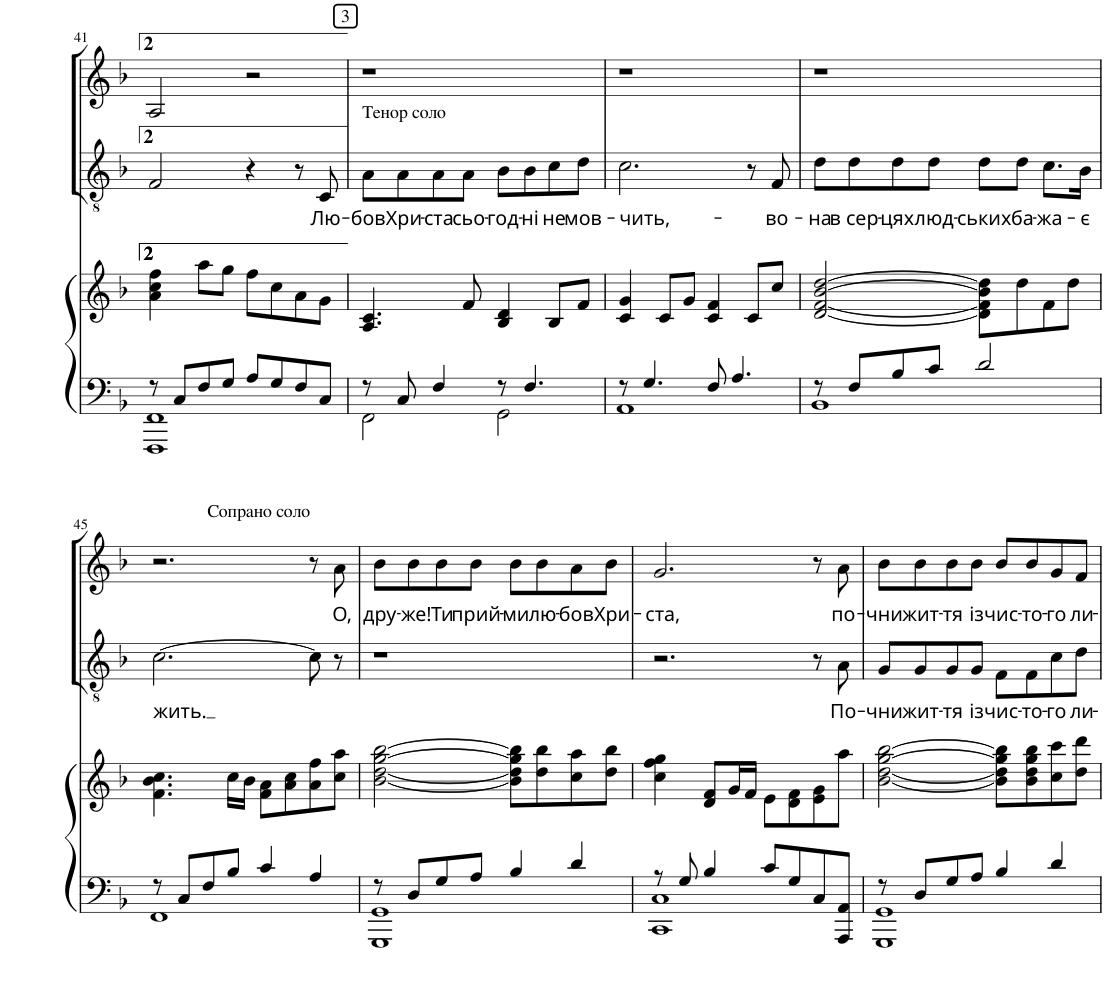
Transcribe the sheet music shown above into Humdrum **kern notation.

**kern	**kern	**kern	**text	**kern	**text
*part3	*part3	*part2	*part2	*part1	*part1
*staff4	*staff3	*staff2	*staff2	*staff1	*staff1
*I"Piano	*	*I"Tenor Solo	*	*I"Soprano Solo	*
*I'Pno	*	*I'T	*	*I'S	*
!!LO:PB:g=z
*clefF4	*clefG2	*clefGv2	*	*clefG2	*
*	*	*Trd7c12	*	*	*
*k[b-]	*k[b-]	*k[b-]	*	*k[b-]	*
*F:	*F:	*F:	*	*F:	*
*M4/4	*M4/4	*M4/4	*	*M4/4	*
=41	=41	=41	=41	=41	=41
*^	*	*	*	*	*
8r	1FFF 1FF	4a\ 4cc\ 4ff\	2F/	.	2A/	.
8C/L	.	.	.	.	.	.
8F/	.	8aa\L	.	.	.	.
8G/J	.	8gg\J	.	.	.	.
8A/L	.	8ff\L	4r	.	2r	.
8G/	.	8cc\	.	.	.	.
8F/	.	8a\	8r	.	.	.
!	!	!	!	!LO:LY:b	!	!
8C/J	.	8g\J	8C/	Лю-	.	.
!!LO:REH:place=s1:a:cj:t=3
=42	=42	=42	=42	=42	=42	=42
!	!	!	!LO:TX:a:t=Тенор соло	!	!	!
!	!	!	!	!LO:LY:b	!	!
8r	2FF\	4.A/ 4.c/	8A\L	-бов	1r	.
!	!	!	!	!LO:LY:b	!	!
8C/	.	.	8A\	Хри-	.	.
!	!	!	!	!LO:LY:b	!	!
4F/	.	.	8A\	-ста	.	.
!	!	!	!	!LO:LY:b	!	!
.	.	8f/	8A\J	сьо-	.	.
!	!	!	!	!LO:LY:b	!	!
8r	2GG\	4B-/ 4d/	8B-\L	-год-	.	.
!	!	!	!	!LO:LY:b	!	!
4.F/	.	.	8B-\	-ні	.	.
!	!	!	!	!LO:LY:b	!	!
.	.	8B-/L	8c\	не	.	.
!	!	!	!	!LO:LY:b	!	!
.	.	8f/J	8d\J	мов-	.	.
=43	=43	=43	=43	=43	=43	=43
!	!	!	!	!LO:LY:b	!	!
8r	1AA	4c/ 4g/	2.c\	-чить,-	1r	.
4.G/	.	.	.	.	.	.
.	.	8c/L	.	.	.	.
.	.	8g/J	.	.	.	.
8F/	.	4c/ 4f/	.	.	.	.
4.A/	.	.	.	.	.	.
.	.	8c/L	8r	.	.	.
!	!	!	!	!LO:LY:b	!	!
.	.	8cc/J	8F/	-во-	.	.
=44	=44	=44	=44	=44	=44	=44
!	!	!	!	!LO:LY:b	!	!
8r	1BB-	[2d/ [2f/ [2b-/ [2dd/	8d\L	-на	1r	.
!	!	!	!	!LO:LY:b	!	!
8F/L	.	.	8d\	в сер-	.	.
!	!	!	!	!LO:LY:b	!	!
8B-/	.	.	8d\	-цях	.	.
!	!	!	!	!LO:LY:b	!	!
8c/J	.	.	8d\J	люд-	.	.
!	!	!	!	!LO:LY:b	!	!
2d/	.	8d\] 8f\] 8b-\] 8dd\]L	8d\L	-ських	.	.
!	!	!	!	!LO:LY:b	!	!
.	.	8dd\	8d\J	ба-	.	.
!	!	!	!	!LO:LY:b	!	!
.	.	8f\	8.c\L	-жа-	.	.
.	.	8dd\J	.	.	.	.
!	!	!	!	!LO:LY:b	!	!
.	.	.	16B-\Jk	-є	.	.
!!LO:LB:g=z
=45	=45	=45	=45	=45	=45	=45
!	!	!	!	!LO:LY:b	!	!
8r	1FF	4.f\ 4.b-\ 4.cc\	[2.c\	жить.	2.r	.
8C/L	.	.	.	.	.	.
8F/	.	.	.	.	.	.
8B-/J	.	16cc\LL	.	.	.	.
.	.	16b-\JJ	.	.	.	.
4c/	.	8f\ 8a\L	.	.	.	.
.	.	8a\ 8cc\	.	.	.	.
!	!	!	!	!	!LO:TX:a:t=Сопрано соло	!
4A/	.	8a\ 8ff\	8c\]	.	8r	.
!	!	!	!	!	!	!LO:LY:b
.	.	8cc\ 8aa\J	8r	.	8a\	О,
=46	=46	=46	=46	=46	=46	=46
!	!	!	!	!	!	!LO:LY:b
8r	1GGG 1GG	[2b-\ [2dd\ [2gg\ [2bb-\	1r	.	8b-\L	дру-
!	!	!	!	!	!	!LO:LY:b
8D/L	.	.	.	.	8b-\	-же!
!	!	!	!	!	!	!LO:LY:b
8G/	.	.	.	.	8b-\	Ти
!	!	!	!	!	!	!LO:LY:b
8A/J	.	.	.	.	8b-\J	прий-
!	!	!	!	!	!	!LO:LY:b
4B-/	.	8b-\] 8dd\] 8gg\] 8bb-\]L	.	.	8b-\L	-ми
!	!	!	!	!	!	!LO:LY:b
.	.	8dd\ 8bb-\	.	.	8b-\	лю-
!	!	!	!	!	!	!LO:LY:b
4d/	.	8cc\ 8aa\	.	.	8a\	-бов
!	!	!	!	!	!	!LO:LY:b
.	.	8dd\ 8bb-\J	.	.	8b-\J	Хри-
=47	=47	=47	=47	=47	=47	=47
!	!	!	!	!	!	!LO:LY:b
8r	1CC 1C	4cc\ 4ff\ 4gg\	2.r	.	2.g/	-ста,
8G/	.	.	.	.	.	.
4B-/	.	8d/ 8f/L	.	.	.	.
.	.	16g/L	.	.	.	.
.	.	16f/JJ	.	.	.	.
8c/L	.	8e\L	.	.	.	.
8G/	.	8d\ 8f\	.	.	.	.
8C/	.	8e\ 8g\	8r	.	8r	.
!	!	!	!	!LO:LY:b	!	!LO:LY:b
8AAA/ 8AA/J	.	8aa\J	8A\	По-	8a\	по-
=48	=48	=48	=48	=48	=48	=48
!	!	!	!	!LO:LY:b	!	!LO:LY:b
8r	1GGG 1GG	[2b-\ [2dd\ [2gg\ [2bb-\	8G/L	-чни	8b-\L	-чни
!	!	!	!	!LO:LY:b	!	!LO:LY:b
8D/L	.	.	8G/	жит-	8b-\	жит-
!	!	!	!	!LO:LY:b	!	!LO:LY:b
8G/	.	.	8G/	-тя	8b-\	-тя
!	!	!	!	!LO:LY:b	!	!LO:LY:b
8A/J	.	.	8G/J	із	8b-\J	із
!	!	!	!	!LO:LY:b	!	!LO:LY:b
4B-/	.	8b-\] 8dd\] 8gg\] 8bb-\]L	8F\L	чис-	8b-/L	чис-
!	!	!	!	!LO:LY:b	!	!LO:LY:b
.	.	8b-\ 8dd\ 8gg\ 8bb-\	8F\	-то-	8b-/	-то-
!	!	!	!	!LO:LY:b	!	!LO:LY:b
4d/	.	8cc\ 8ccc\	8c\	-го	8g/	-го
!	!	!	!	!LO:LY:b	!	!LO:LY:b
.	.	8dd\ 8ddd\J	8d\J	ли-	8f/J	ли-
*v	*v	*	*	*	*	*
=	=	=	=	=	=
*-	*-	*-	*-	*-	*-
